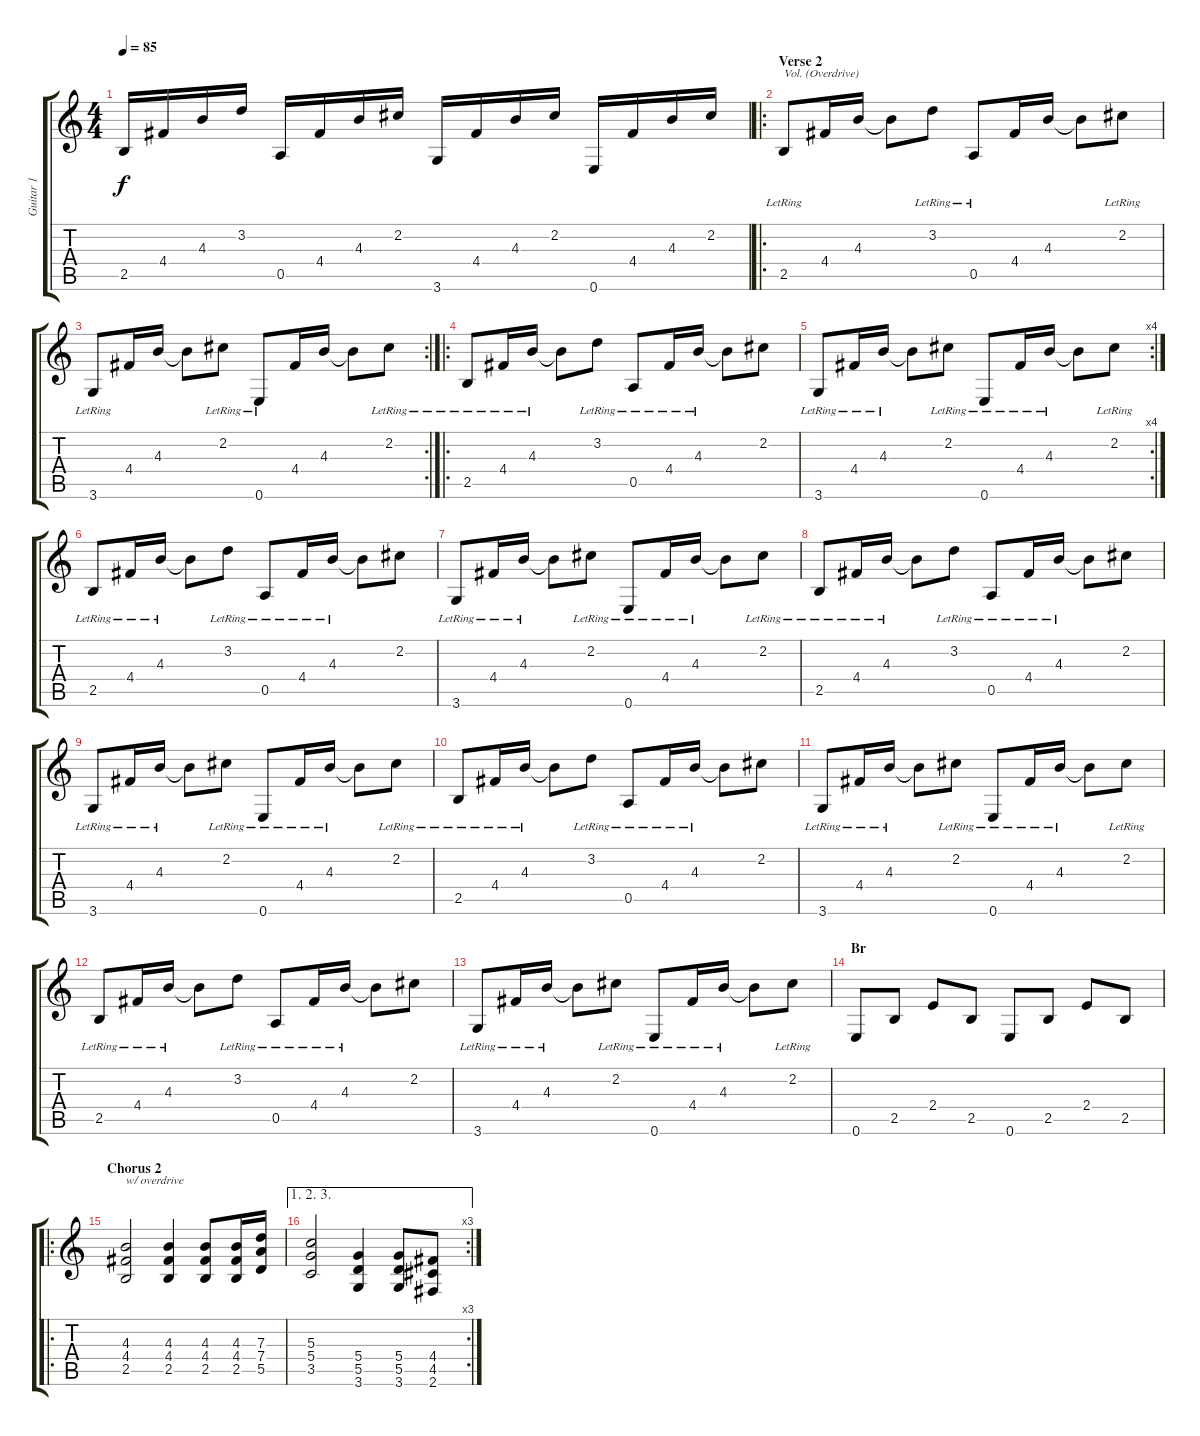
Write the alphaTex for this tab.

\track ("Guitar 1" "Guitar 1") {instrument acousticguitarnylon}
\staff {score tabs}
\tuning (E4 B3 G3 D3 A2 E2) {hide}
\ts (4 4)
\tempo 85
\clef g2
\ks c
2.5.16{dy f volume 13} 4.4.16 4.3.16 3.2.16 0.5.16 4.4.16 4.3.16 2.2.16 3.6.16 4.4.16 4.3.16 2.2.16 0.6.16 4.4.16 4.3.16 2.2.16 |
\ro
\section ("" "Verse 2")
2.5{lr}.8{txt "Vol. (Overdrive)" volume 12 instrument overdrivenguitar} 4.4.16 4.3.16 4.3{t}.8 3.2{lr}.8 0.5{lr}.8 4.4.16 4.3.16 4.3{t}.8 2.2{lr}.8 |
\rc 2
3.6{lr}.8 4.4.16 4.3.16 4.3{t}.8 2.2{lr}.8 0.6{lr}.8 4.4.16 4.3.16 4.3{t}.8 2.2{lr}.8 |
\ro
2.5{lr}.8 4.4{lr}.16 4.3{lr}.16 4.3{t}.8 3.2{lr}.8 0.5{lr}.8 4.4{lr}.16 4.3{lr}.16 4.3{t}.8 2.2.8 |
\rc 4
3.6{lr}.8 4.4{lr}.16 4.3{lr}.16 4.3{t}.8 2.2{lr}.8 0.6{lr}.8 4.4{lr}.16 4.3{lr}.16 4.3{t}.8 2.2{lr}.8 |
2.5{lr}.8 4.4{lr}.16 4.3{lr}.16 4.3{t}.8 3.2{lr}.8 0.5{lr}.8 4.4{lr}.16 4.3{lr}.16 4.3{t}.8 2.2.8 |
3.6{lr}.8 4.4{lr}.16 4.3{lr}.16 4.3{t}.8 2.2{lr}.8 0.6{lr}.8 4.4{lr}.16 4.3{lr}.16 4.3{t}.8 2.2{lr}.8 |
2.5{lr}.8 4.4{lr}.16 4.3{lr}.16 4.3{t}.8 3.2{lr}.8 0.5{lr}.8 4.4{lr}.16 4.3{lr}.16 4.3{t}.8 2.2.8 |
3.6{lr}.8 4.4{lr}.16 4.3{lr}.16 4.3{t}.8 2.2{lr}.8 0.6{lr}.8 4.4{lr}.16 4.3{lr}.16 4.3{t}.8 2.2{lr}.8 |
2.5{lr}.8 4.4{lr}.16 4.3{lr}.16 4.3{t}.8 3.2{lr}.8 0.5{lr}.8 4.4{lr}.16 4.3{lr}.16 4.3{t}.8 2.2.8 |
3.6{lr}.8 4.4{lr}.16 4.3{lr}.16 4.3{t}.8 2.2{lr}.8 0.6{lr}.8 4.4{lr}.16 4.3{lr}.16 4.3{t}.8 2.2{lr}.8 |
2.5{lr}.8 4.4{lr}.16 4.3{lr}.16 4.3{t}.8 3.2{lr}.8 0.5{lr}.8 4.4{lr}.16 4.3{lr}.16 4.3{t}.8 2.2.8 |
3.6{lr}.8 4.4{lr}.16 4.3{lr}.16 4.3{t}.8 2.2{lr}.8 0.6{lr}.8 4.4{lr}.16 4.3{lr}.16 4.3{t}.8 2.2{lr}.8 |
\section ("" "Br")
0.6.8 2.5.8 2.4.8 2.5.8 0.6.8 2.5.8 2.4.8 2.5.8 |
\ro
\section ("" "Chorus 2")
(4.3 4.4 2.5).2{txt "w/ overdrive" volume 15 instrument overdrivenguitar} (4.3 4.4 2.5).4 (4.3 4.4 2.5).8 (4.3 4.4 2.5).16 (7.3 7.4 5.5).16 |
\ae (1 2 3)
\rc 3
(5.3 5.4 3.5).2 (5.4 5.5 3.6).4 (5.4 5.5 3.6).8 (4.4 4.5 2.6).8
